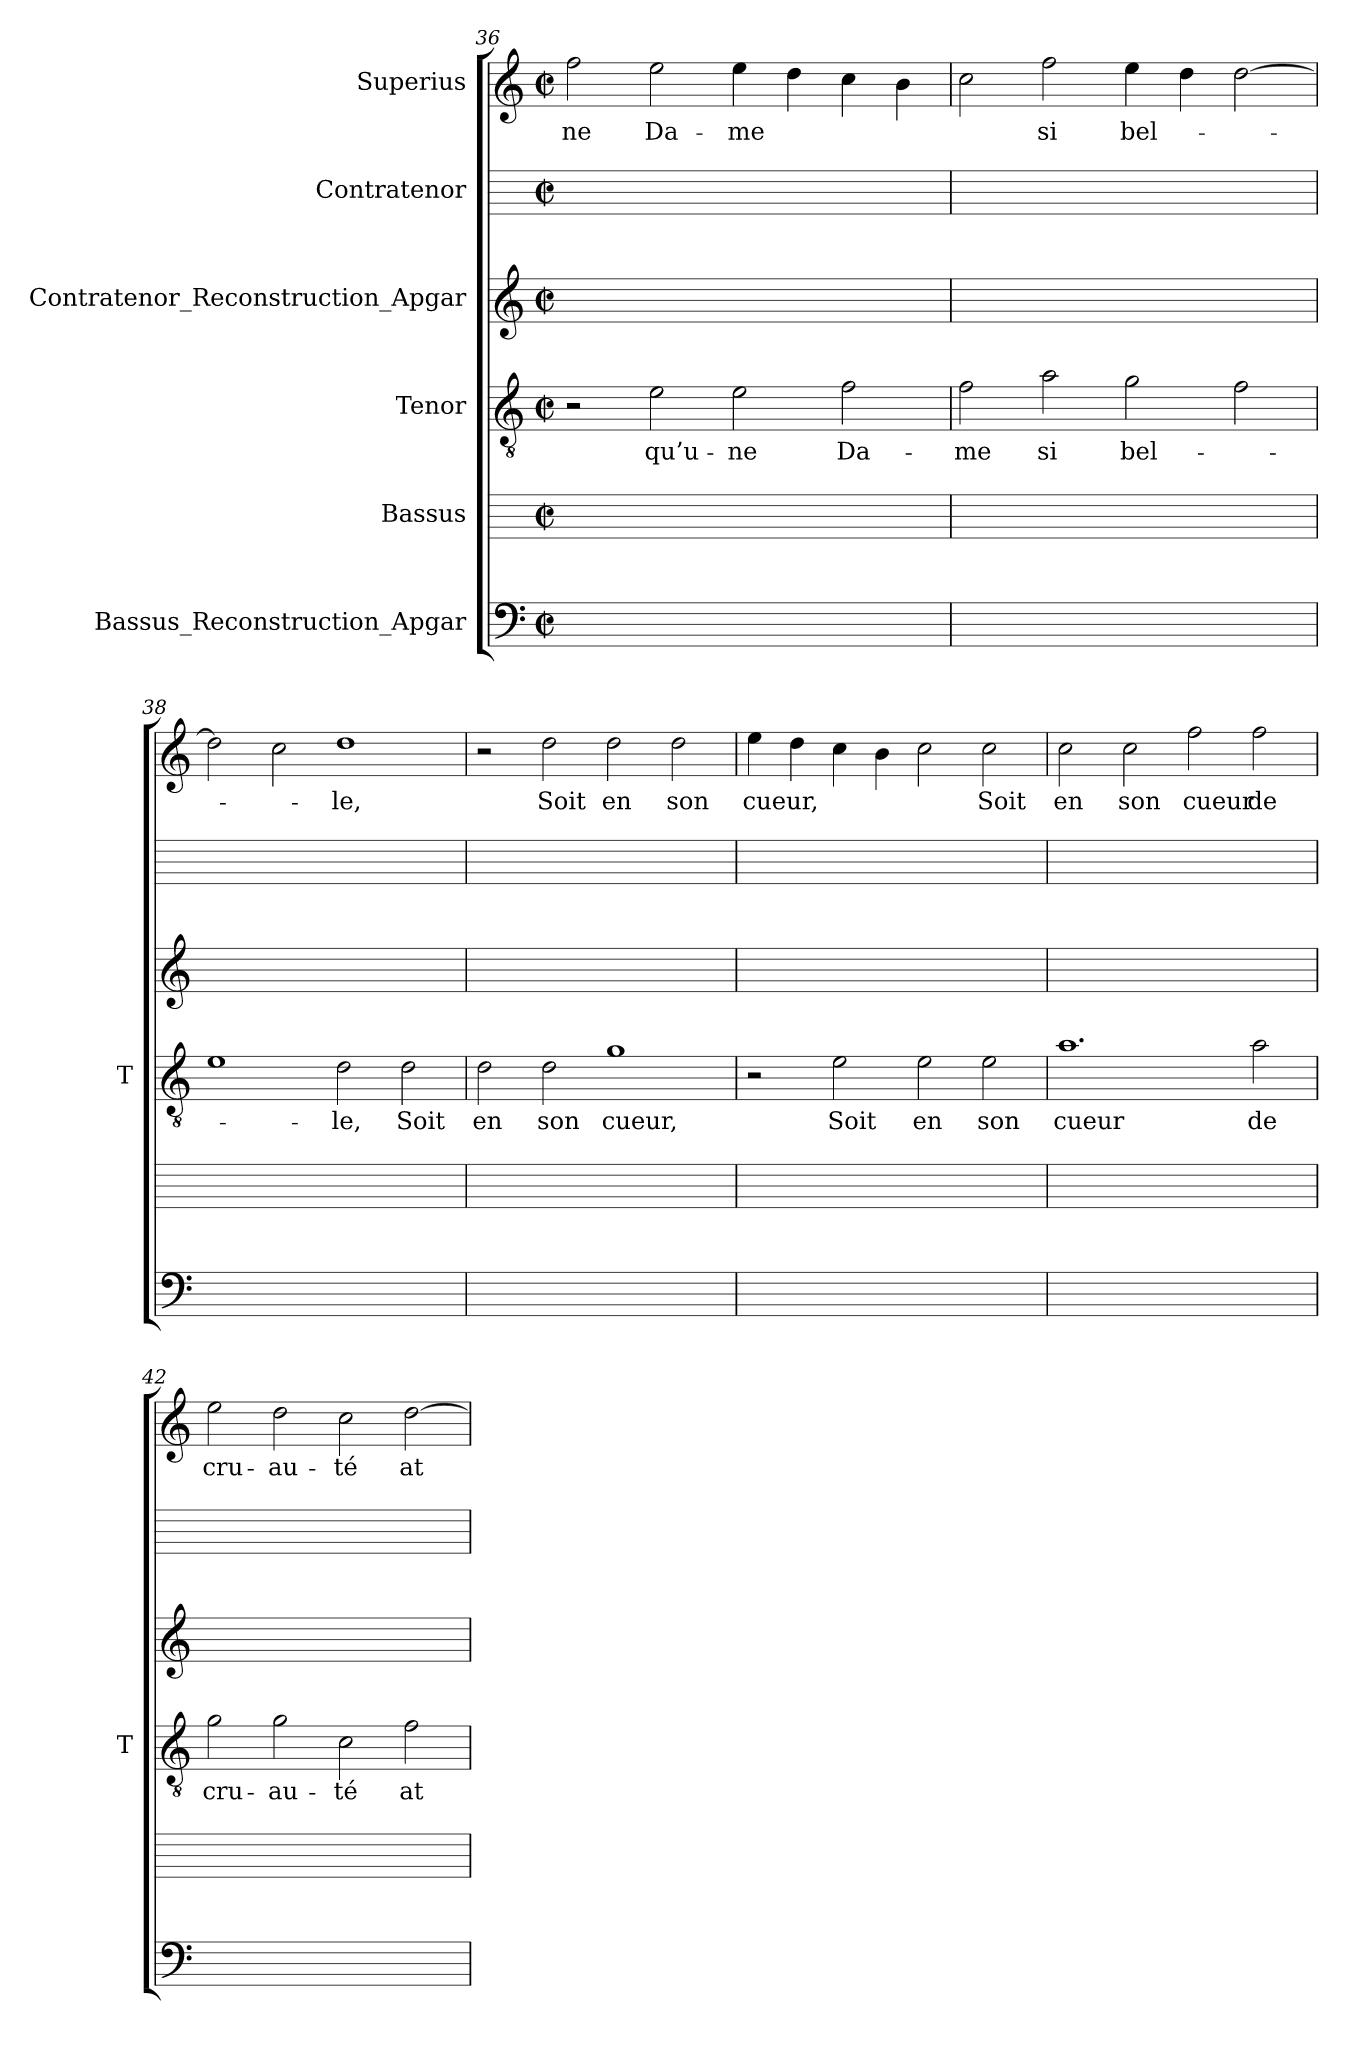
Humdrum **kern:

**kern	**kern	**kern	**text	**kern	**kern	**kern	**text
*part6	*part5	*part4	*part4	*part3	*part2	*part1	*part1
*staff6	*staff5	*staff4	*staff4	*staff3	*staff2	*staff1	*staff1
*I"Bassus_Reconstruction_Apgar	*I"Bassus	*I"Tenor	*	*I"Contratenor_Reconstruction_Apgar	*I"Contratenor	*I"Superius	*
*	*	*I'T	*	*	*	*	*
*clefF4	*	*clefGv2	*	*clefG2	*	*clefG2	*
*k[]	*	*k[]	*	*k[]	*	*k[]	*
*C:	*	*C:	*	*C:	*	*C:	*
*M2/2	*M2/2	*M2/2	*	*M2/2	*M2/2	*M2/2	*
*met(c|)	*met(c|)	*met(c|)	*	*met(c|)	*met(c|)	*met(c|)	*
=36	=36	=36	=36	=36	=36	=36	=36
0ryy	0ryy	2r	.	0ryy	0ryy	2ff	-ne
.	.	2e	qu’u-	.	.	2ee	Da-
.	.	2e	-ne	.	.	4ee	-me
.	.	.	.	.	.	4dd	.
.	.	2f	Da-	.	.	4cc	.
.	.	.	.	.	.	4b	.
=37	=37	=37	=37	=37	=37	=37	=37
0ryy	0ryy	2f	-me	0ryy	0ryy	2cc	.
.	.	2a	-si	.	.	2ff	-si
.	.	2g	bel-	.	.	4ee	bel-
.	.	.	.	.	.	4dd	.
.	.	2f	.	.	.	[2dd	.
=38	=38	=38	=38	=38	=38	=38	=38
0ryy	0ryy	1e	.	0ryy	0ryy	2dd]	.
.	.	.	.	.	.	2cc	.
.	.	2d	-le,	.	.	1dd	-le,
.	.	2d	-Soit	.	.	.	.
=39	=39	=39	=39	=39	=39	=39	=39
0ryy	0ryy	2d	-en	0ryy	0ryy	2r	.
.	.	2d	-son	.	.	2dd	-Soit
.	.	1g	-cueur,	.	.	2dd	-en
.	.	.	.	.	.	2dd	-son
!!LO:PB:g=z
=40	=40	=40	=40	=40	=40	=40	=40
0ryy	0ryy	2r	.	0ryy	0ryy	4ee	-cueur,
.	.	.	.	.	.	4dd	.
.	.	2e	-Soit	.	.	4cc	.
.	.	.	.	.	.	4b	.
.	.	2e	-en	.	.	2cc	.
.	.	2e	-son	.	.	2cc	-Soit
=41	=41	=41	=41	=41	=41	=41	=41
0ryy	0ryy	1.a	-cueur	0ryy	0ryy	2cc	-en
.	.	.	.	.	.	2cc	-son
.	.	.	.	.	.	2ff	-cueur
.	.	2a	-de	.	.	2ff	-de
=42	=42	=42	=42	=42	=42	=42	=42
0ryy	0ryy	2g	cru-	0ryy	0ryy	2ee	cru-
.	.	2g	au-	.	.	2dd	au-
.	.	2c	-té	.	.	2cc	-té
.	.	2f	at-	.	.	[2dd	at-
=	=	=	=	=	=	=	=
*-	*-	*-	*-	*-	*-	*-	*-
